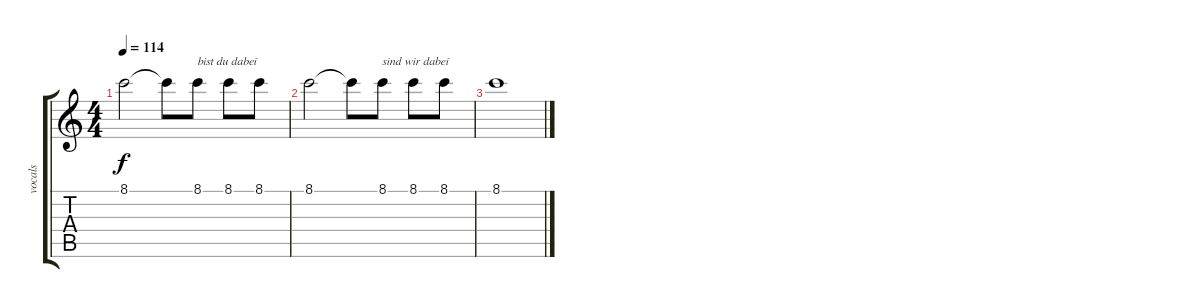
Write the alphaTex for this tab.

\track ("vocals" "vocals") {instrument electricguitarjazz}
\staff {score tabs}
\tuning (E4 B3 G3 D3 A2 E2) {hide}
\ts (4 4)
\tempo 114
\clef g2
\ks c
8.1.2{dy f} 8.1{t}.8 8.1.8{txt "bist du dabei"} 8.1.8 8.1.8 |
8.1.2 8.1{t}.8 8.1.8{txt "sind wir dabei"} 8.1.8 8.1.8 |
8.1.1
